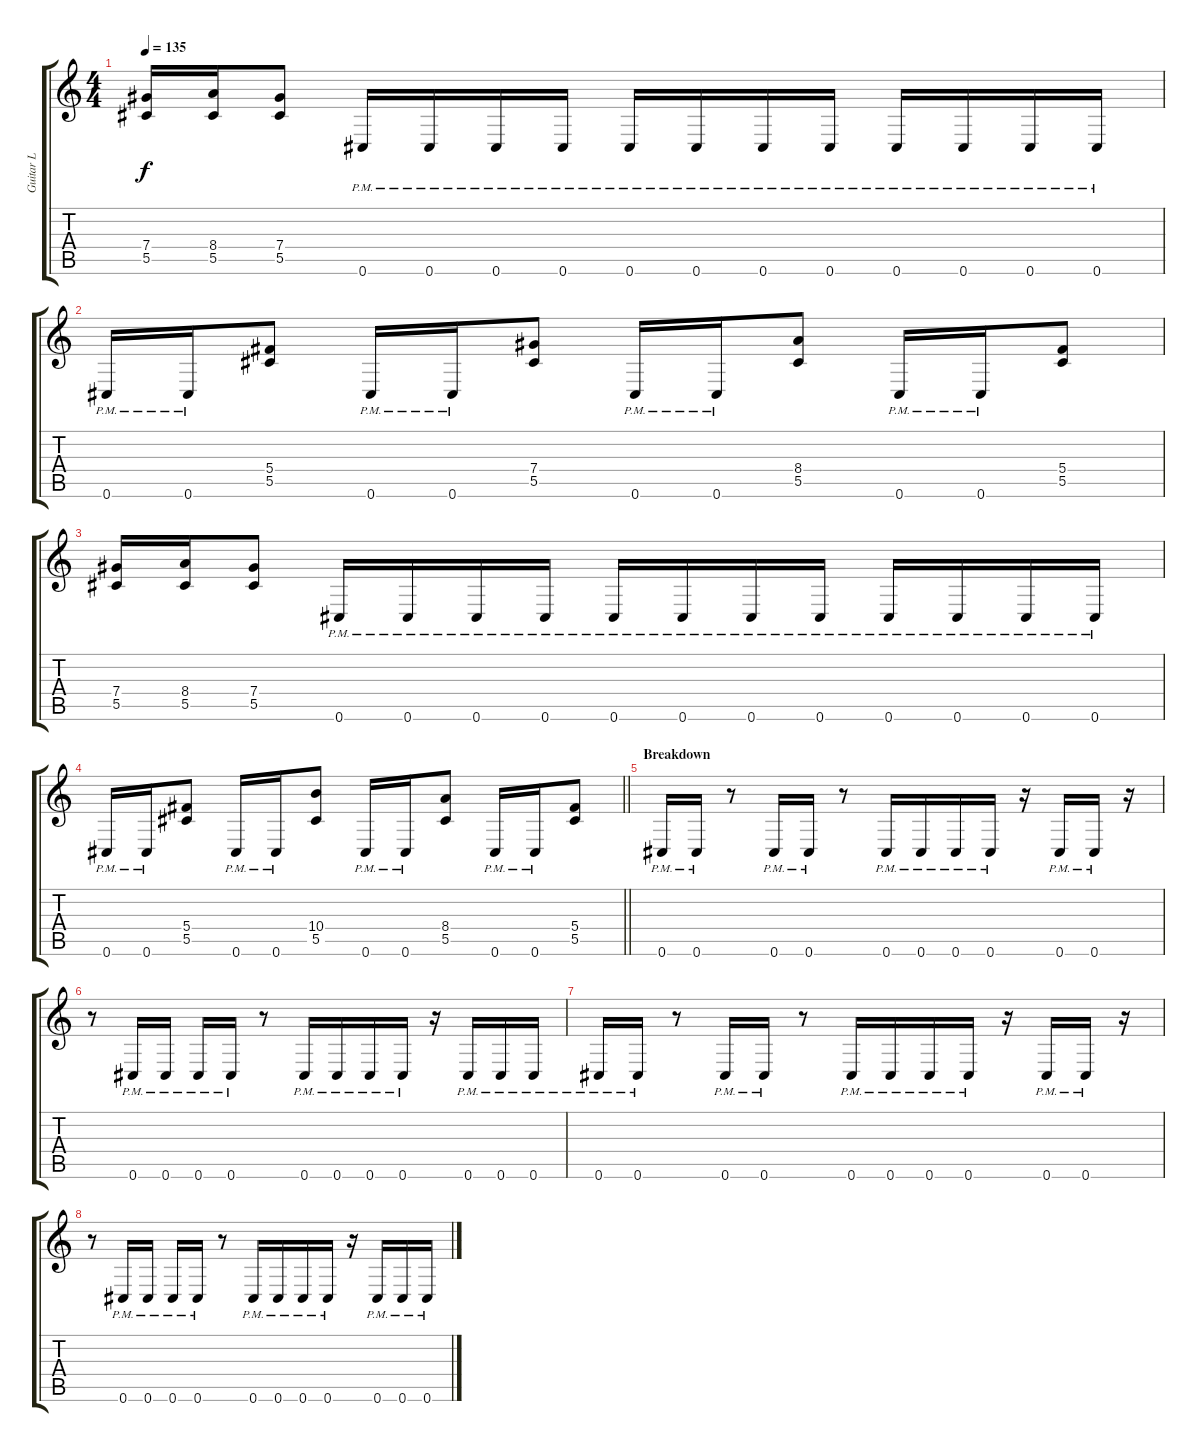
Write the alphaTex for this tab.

\track ("Guitar L" "Guitar L") {instrument distortionguitar}
\staff {score tabs}
\tuning (Eb4 Bb3 Gb3 Db3 Ab2 Db2) {hide}
\ts (4 4)
\tempo 135
\clef g2
\ks c
(7.4 5.5).16{dy f} (8.4 5.5).16 (7.4 5.5).8 0.6{pm}.16 0.6{pm}.16 0.6{pm}.16 0.6{pm}.16 0.6{pm}.16 0.6{pm}.16 0.6{pm}.16 0.6{pm}.16 0.6{pm}.16 0.6{pm}.16 0.6{pm}.16 0.6{pm}.16 |
0.6{pm}.16 0.6{pm}.16 (5.4 5.5).8 0.6{pm}.16 0.6{pm}.16 (7.4 5.5).8 0.6{pm}.16 0.6{pm}.16 (8.4 5.5).8 0.6{pm}.16 0.6{pm}.16 (5.4 5.5).8 |
(7.4 5.5).16 (8.4 5.5).16 (7.4 5.5).8 0.6{pm}.16 0.6{pm}.16 0.6{pm}.16 0.6{pm}.16 0.6{pm}.16 0.6{pm}.16 0.6{pm}.16 0.6{pm}.16 0.6{pm}.16 0.6{pm}.16 0.6{pm}.16 0.6{pm}.16 |
\barLineRight lightlight
0.6{pm}.16 0.6{pm}.16 (5.4 5.5).8 0.6{pm}.16 0.6{pm}.16 (10.4 5.5).8 0.6{pm}.16 0.6{pm}.16 (8.4 5.5).8 0.6{pm}.16 0.6{pm}.16 (5.4 5.5).8 |
\section ("" "Breakdown")
0.6{pm}.16 0.6{pm}.16 r.8 0.6{pm}.16 0.6{pm}.16 r.8 0.6{pm}.16 0.6{pm}.16 0.6{pm}.16 0.6{pm}.16 r.16 0.6{pm}.16 0.6{pm}.16 r.16 |
r.8 0.6{pm}.16 0.6{pm}.16 0.6{pm}.16 0.6{pm}.16 r.8 0.6{pm}.16 0.6{pm}.16 0.6{pm}.16 0.6{pm}.16 r.16 0.6{pm}.16 0.6{pm}.16 0.6{pm}.16 |
0.6{pm}.16 0.6{pm}.16 r.8 0.6{pm}.16 0.6{pm}.16 r.8 0.6{pm}.16 0.6{pm}.16 0.6{pm}.16 0.6{pm}.16 r.16 0.6{pm}.16 0.6{pm}.16 r.16 |
r.8 0.6{pm}.16 0.6{pm}.16 0.6{pm}.16 0.6{pm}.16 r.8 0.6{pm}.16 0.6{pm}.16 0.6{pm}.16 0.6{pm}.16 r.16 0.6{pm}.16 0.6{pm}.16 0.6{pm}.16
